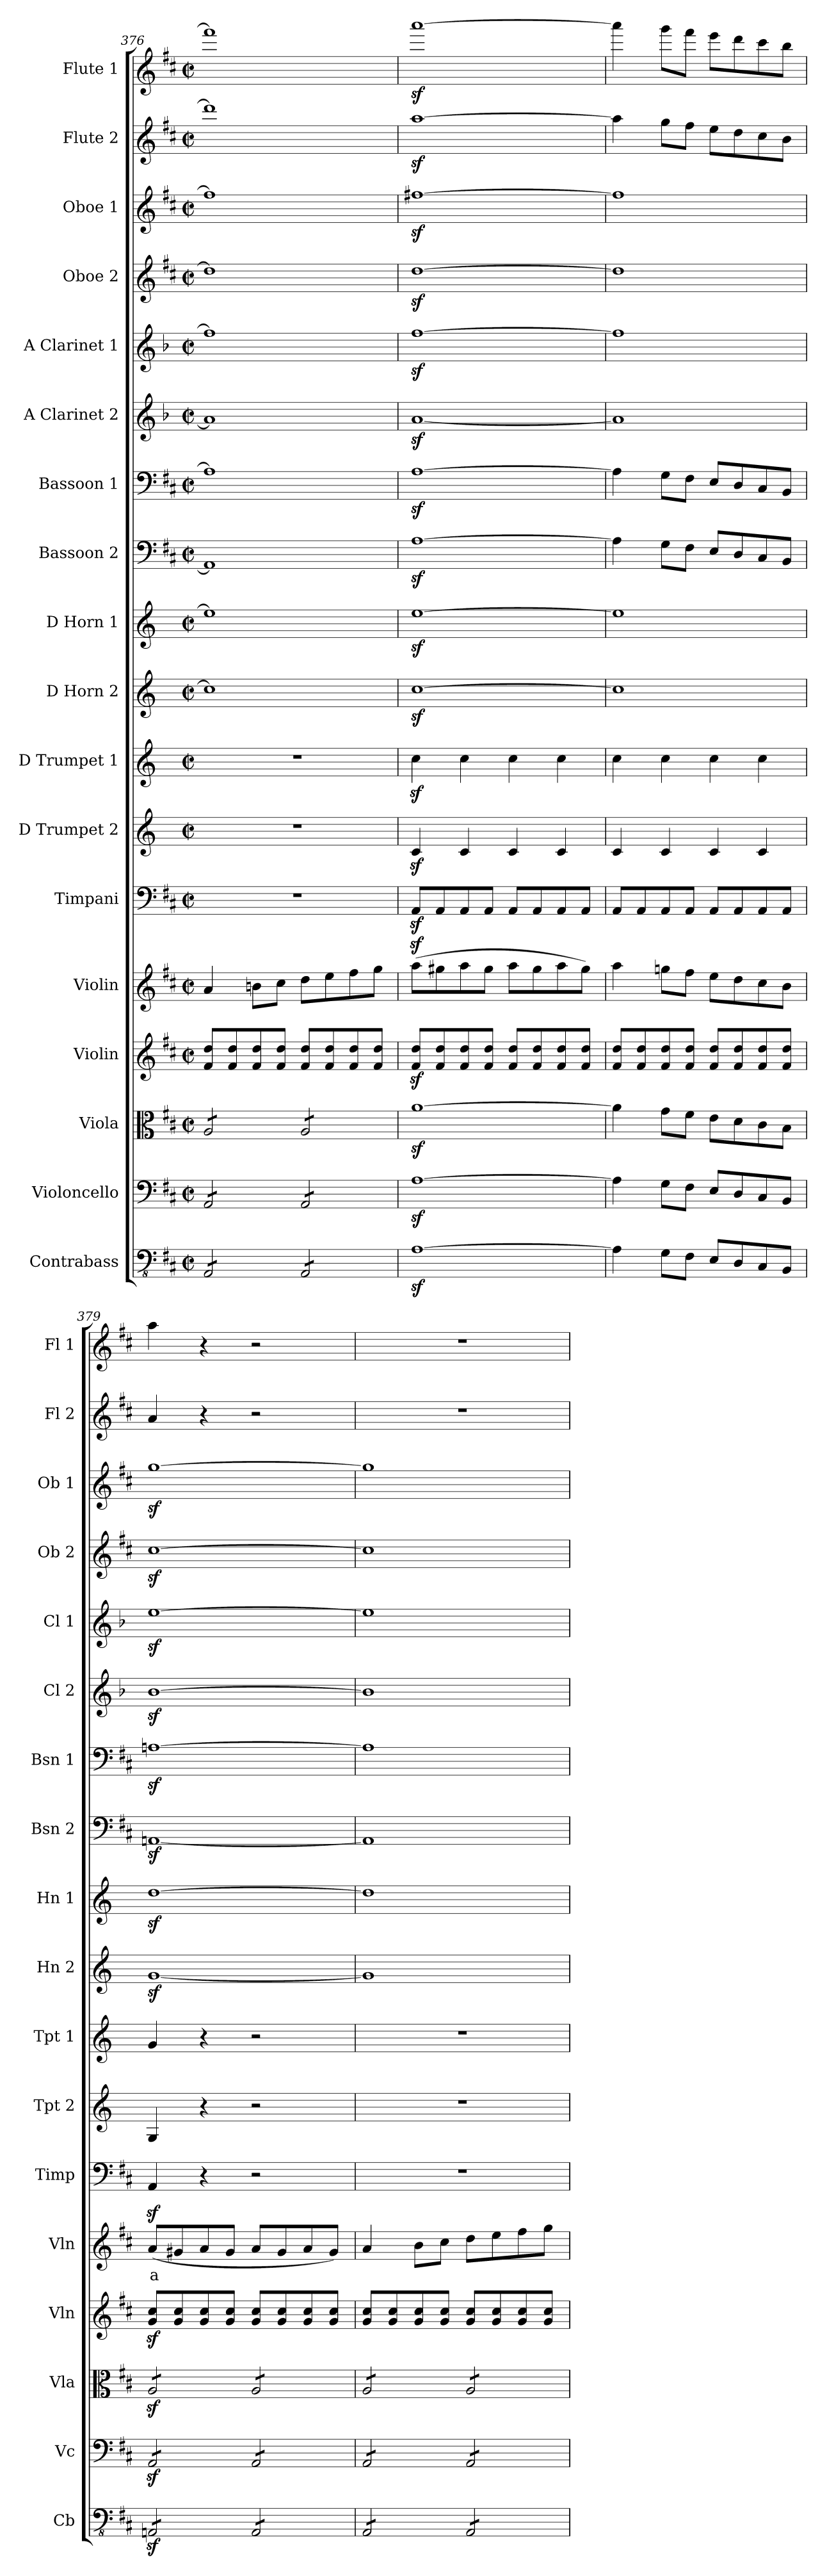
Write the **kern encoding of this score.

**kern	**kern	**kern	**kern	**kern	**text	**kern	**kern	**kern	**kern	**kern	**kern	**kern	**kern	**kern	**kern	**kern	**kern	**kern
*part18	*part17	*part16	*part15	*part14	*part14	*part13	*part12	*part11	*part10	*part9	*part8	*part7	*part6	*part5	*part4	*part3	*part2	*part1
*staff18	*staff17	*staff16	*staff15	*staff14	*staff14	*staff13	*staff12	*staff11	*staff10	*staff9	*staff8	*staff7	*staff6	*staff5	*staff4	*staff3	*staff2	*staff1
*I"Contrabass	*I"Violoncello	*I"Viola	*I"Violin	*I"Violin	*	*I"Timpani	*I"D Trumpet 2	*I"D Trumpet 1	*I"D Horn 2	*I"D Horn 1	*I"Bassoon 2	*I"Bassoon 1	*I"A Clarinet 2	*I"A Clarinet 1	*I"Oboe 2	*I"Oboe 1	*I"Flute 2	*I"Flute 1
*I'Cb	*I'Vc	*I'Vla	*I'Vln	*I'Vln	*	*I'Timp	*I'Tpt 2	*I'Tpt 1	*I'Hn 2	*I'Hn 1	*I'Bsn 2	*I'Bsn 1	*I'Cl 2	*I'Cl 1	*I'Ob 2	*I'Ob 1	*I'Fl 2	*I'Fl 1
*clefFv4	*clefF4	*clefC3	*clefG2	*clefG2	*	*clefF4	*clefG2	*clefG2	*clefG2	*clefG2	*clefF4	*clefF4	*clefG2	*clefG2	*clefG2	*clefG2	*clefG2	*clefG2
*	*	*	*	*	*	*	*ITrd-1c-2	*ITrd-1c-2	*ITrd6c10	*ITrd6c10	*	*	*ITrd2c3	*ITrd2c3	*	*	*	*
*k[f#c#]	*k[f#c#]	*k[f#c#]	*k[f#c#]	*k[f#c#]	*	*k[f#c#]	*k[f#c#]	*k[f#c#]	*k[f#c#]	*k[f#c#]	*k[f#c#]	*k[f#c#]	*k[f#c#]	*k[f#c#]	*k[f#c#]	*k[f#c#]	*k[f#c#]	*k[f#c#]
*M2/2	*M2/2	*M2/2	*M2/2	*M2/2	*	*M2/2	*M2/2	*M2/2	*M2/2	*M2/2	*M2/2	*M2/2	*M2/2	*M2/2	*M2/2	*M2/2	*M2/2	*M2/2
*met(c|)	*met(c|)	*met(c|)	*met(c|)	*met(c|)	*	*met(c|)	*met(c|)	*met(c|)	*met(c|)	*met(c|)	*met(c|)	*met(c|)	*met(c|)	*met(c|)	*met(c|)	*met(c|)	*met(c|)	*met(c|)
=376	=376	=376	=376	=376	=376	=376	=376	=376	=376	=376	=376	=376	=376	=376	=376	=376	=376	=376
*tremolo	*	*	*	*	*	*	*	*	*	*	*	*	*	*	*	*	*	*
*	*tremolo	*	*	*	*	*	*	*	*	*	*	*	*	*	*	*	*	*
*	*	*tremolo	*	*	*	*	*	*	*	*	*	*	*	*	*	*	*	*
8AAA/L	8AA/L	8A/L	8f#/ 8dd/L	4a/	.	1r	1r	1r	1d]	1f#]	1AA]	1A]	1f#]	1dd]	1dd]	1ff#]	1ddd]	1fff#]
8AAA/	8AA/	8A/	8f#/ 8dd/	.	.	.	.	.	.	.	.	.	.	.	.	.	.	.
8AAA/	8AA/	8A/	8f#/ 8dd/	8bn\L	.	.	.	.	.	.	.	.	.	.	.	.	.	.
8AAA/J	8AA/J	8A/J	8f#/ 8dd/J	8cc#\J	.	.	.	.	.	.	.	.	.	.	.	.	.	.
8AAA/L	8AA/L	8A/L	8f#/ 8dd/L	8dd\L	.	.	.	.	.	.	.	.	.	.	.	.	.	.
8AAA/	8AA/	8A/	8f#/ 8dd/	8ee\	.	.	.	.	.	.	.	.	.	.	.	.	.	.
8AAA/	8AA/	8A/	8f#/ 8dd/	8ff#\	.	.	.	.	.	.	.	.	.	.	.	.	.	.
8AAA/J	8AA/J	8A/J	8f#/ 8dd/J	8gg\J	.	.	.	.	.	.	.	.	.	.	.	.	.	.
*	*	*Xtremolo	*	*	*	*	*	*	*	*	*	*	*	*	*	*	*	*
*	*Xtremolo	*	*	*	*	*	*	*	*	*	*	*	*	*	*	*	*	*
*Xtremolo	*	*	*	*	*	*	*	*	*	*	*	*	*	*	*	*	*	*
=377	=377	=377	=377	=377	=377	=377	=377	=377	=377	=377	=377	=377	=377	=377	=377	=377	=377	=377
[1AAz<	[1Az<	[1az<	8f#/z< 8dd/z<L	(>8aaz<\L	.	8AAz</L	4dz</	4ddz<\	[1dz<	[1f#z<	[1Az<	[1Az<	[1f#z<	[1ddz<	[1ddz<	[1ff#Xz<	[1aaz<	[1aaaz<
.	.	.	8f#/ 8dd/	8gg#X\	.	8AA/	.	.	.	.	.	.	.	.	.	.	.	.
.	.	.	8f#/ 8dd/	8aa\	.	8AA/	4d/	4dd\	.	.	.	.	.	.	.	.	.	.
.	.	.	8f#/ 8dd/J	8gg#\J	.	8AA/J	.	.	.	.	.	.	.	.	.	.	.	.
.	.	.	8f#/ 8dd/L	8aa\L	.	8AA/L	4d/	4dd\	.	.	.	.	.	.	.	.	.	.
.	.	.	8f#/ 8dd/	8gg#\	.	8AA/	.	.	.	.	.	.	.	.	.	.	.	.
.	.	.	8f#/ 8dd/	8aa\	.	8AA/	4d/	4dd\	.	.	.	.	.	.	.	.	.	.
.	.	.	8f#/ 8dd/J	8gg#\J)	.	8AA/J	.	.	.	.	.	.	.	.	.	.	.	.
=378	=378	=378	=378	=378	=378	=378	=378	=378	=378	=378	=378	=378	=378	=378	=378	=378	=378	=378
4AA\]	4A\]	4a\]	8f#/ 8dd/L	4aa\	.	8AA/L	4d/	4dd\	1d]	1f#]	4A\]	4A\]	1f#]	1dd]	1dd]	1ff#]	4aa\]	4aaa\]
.	.	.	8f#/ 8dd/	.	.	8AA/	.	.	.	.	.	.	.	.	.	.	.	.
8GG\L	8G\L	8g\L	8f#/ 8dd/	8ggn\L	.	8AA/	4d/	4dd\	.	.	8G\L	8G\L	.	.	.	.	8gg\L	8ggg\L
8FF#\J	8F#\J	8f#\J	8f#/ 8dd/J	8ff#\J	.	8AA/J	.	.	.	.	8F#\J	8F#\J	.	.	.	.	8ff#\J	8fff#\J
8EE/L	8E/L	8e\L	8f#/ 8dd/L	8ee\L	.	8AA/L	4d/	4dd\	.	.	8E/L	8E/L	.	.	.	.	8ee\L	8eee\L
8DD/	8D/	8d\	8f#/ 8dd/	8dd\	.	8AA/	.	.	.	.	8D/	8D/	.	.	.	.	8dd\	8ddd\
8CC#/	8C#/	8c#\	8f#/ 8dd/	8cc#\	.	8AA/	4d/	4dd\	.	.	8C#/	8C#/	.	.	.	.	8cc#\	8ccc#\
8BBB/J	8BB/J	8B\J	8f#/ 8dd/J	8b\J	.	8AA/J	.	.	.	.	8BB/J	8BB/J	.	.	.	.	8b\J	8bb\J
=379	=379	=379	=379	=379	=379	=379	=379	=379	=379	=379	=379	=379	=379	=379	=379	=379	=379	=379
!	!	!	!	!	!LO:LY:b:color=#FF0000	!	!	!	!	!	!	!	!	!	!	!	!	!
*tremolo	*	*	*	*	*	*	*	*	*	*	*	*	*	*	*	*	*	*
*	*tremolo	*	*	*	*	*	*	*	*	*	*	*	*	*	*	*	*	*
*	*	*tremolo	*	*	*	*	*	*	*	*	*	*	*	*	*	*	*	*
8AAAnz</L	8AAz</L	8Az</L	8g/z< 8cc#/z<L	(<8az</L	a	4AA/	4A/	4a/	[1Az<	[1ez<	[1AAnz<	[1Anz<	[1gz<	[1cc#z<	[1cc#z<	[1ggz<	4a/	4aa\
8AAAnz</	8AAz</	8Az</	8g/ 8cc#/	8g#X/	.	.	.	.	.	.	.	.	.	.	.	.	.	.
8AAAnz</	8AAz</	8Az</	8g/ 8cc#/	8a/	.	4r	4r	4r	.	.	.	.	.	.	.	.	4r	4r
8AAAnz</J	8AAz</J	8Az</J	8g/ 8cc#/J	8g#/J	.	.	.	.	.	.	.	.	.	.	.	.	.	.
8AAA/L	8AA/L	8A/L	8g/ 8cc#/L	8a/L	.	2r	2r	2r	.	.	.	.	.	.	.	.	2r	2r
8AAA/	8AA/	8A/	8g/ 8cc#/	8g#/	.	.	.	.	.	.	.	.	.	.	.	.	.	.
8AAA/	8AA/	8A/	8g/ 8cc#/	8a/	.	.	.	.	.	.	.	.	.	.	.	.	.	.
8AAA/J	8AA/J	8A/J	8g/ 8cc#/J	8g#/J)	.	.	.	.	.	.	.	.	.	.	.	.	.	.
=380	=380	=380	=380	=380	=380	=380	=380	=380	=380	=380	=380	=380	=380	=380	=380	=380	=380	=380
8AAA/L	8AA/L	8A/L	8g/ 8cc#/L	4a/	.	1r	1r	1r	1A]	1e]	1AA]	1A]	1g]	1cc#]	1cc#]	1gg]	1r	1r
8AAA/	8AA/	8A/	8g/ 8cc#/	.	.	.	.	.	.	.	.	.	.	.	.	.	.	.
8AAA/	8AA/	8A/	8g/ 8cc#/	8b\L	.	.	.	.	.	.	.	.	.	.	.	.	.	.
8AAA/J	8AA/J	8A/J	8g/ 8cc#/J	8cc#\J	.	.	.	.	.	.	.	.	.	.	.	.	.	.
8AAA/L	8AA/L	8A/L	8g/ 8cc#/L	8dd\L	.	.	.	.	.	.	.	.	.	.	.	.	.	.
8AAA/	8AA/	8A/	8g/ 8cc#/	8ee\	.	.	.	.	.	.	.	.	.	.	.	.	.	.
8AAA/	8AA/	8A/	8g/ 8cc#/	8ff#\	.	.	.	.	.	.	.	.	.	.	.	.	.	.
8AAA/J	8AA/J	8A/J	8g/ 8cc#/J	8gg\J	.	.	.	.	.	.	.	.	.	.	.	.	.	.
*	*	*Xtremolo	*	*	*	*	*	*	*	*	*	*	*	*	*	*	*	*
*	*Xtremolo	*	*	*	*	*	*	*	*	*	*	*	*	*	*	*	*	*
*Xtremolo	*	*	*	*	*	*	*	*	*	*	*	*	*	*	*	*	*	*
=	=	=	=	=	=	=	=	=	=	=	=	=	=	=	=	=	=	=
*-	*-	*-	*-	*-	*-	*-	*-	*-	*-	*-	*-	*-	*-	*-	*-	*-	*-	*-
